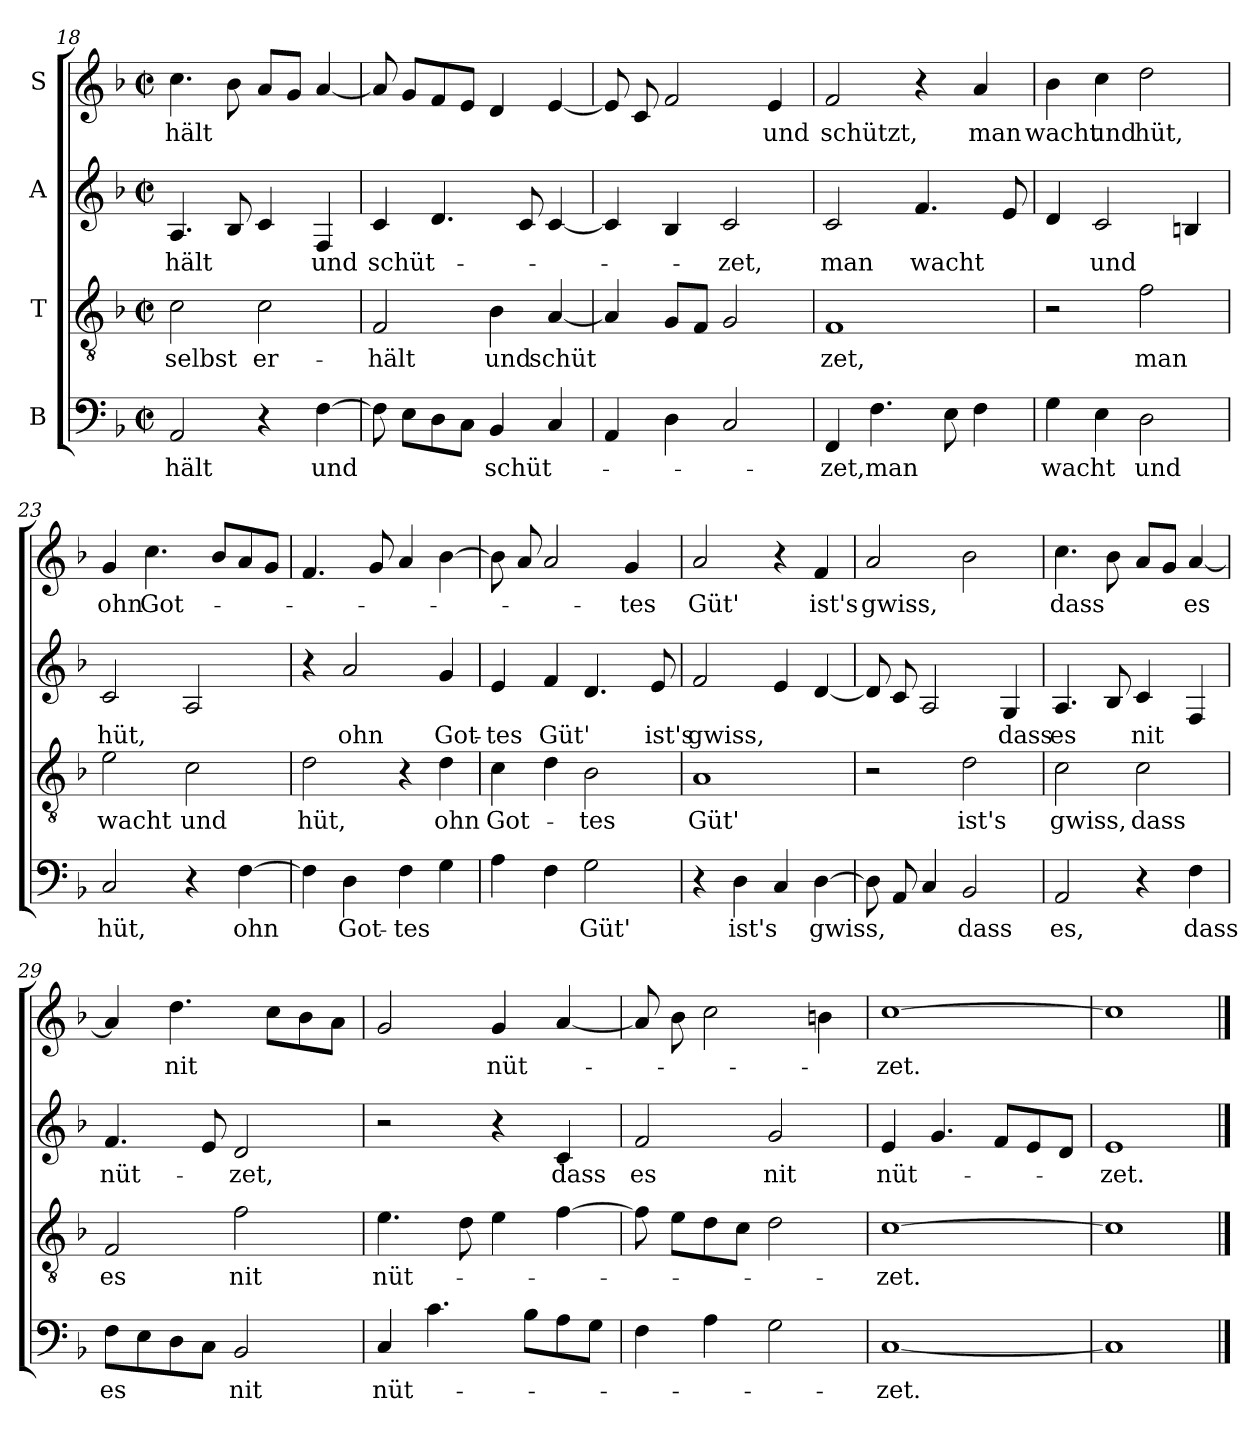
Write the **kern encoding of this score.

**kern	**text	**kern	**text	**kern	**text	**kern	**text
*part4	*part4	*part3	*part3	*part2	*part2	*part1	*part1
*staff4	*staff4	*staff3	*staff3	*staff2	*staff2	*staff1	*staff1
*I"B	*	*I"T	*	*I"A	*	*I"S	*
!!LO:PB:g=z
*clefF4	*	*clefGv2	*	*clefG2	*	*clefG2	*
*k[b-]	*	*k[b-]	*	*k[b-]	*	*k[b-]	*
*M2/2	*	*M2/2	*	*M2/2	*	*M2/2	*
*met(c|)	*	*met(c|)	*	*met(c|)	*	*met(c|)	*
=18	=18	=18	=18	=18	=18	=18	=18
!	!LO:LY:b	!	!LO:LY:b	!	!LO:LY:b	!	!LO:LY:b
2AA/	-hält	2c\	selbst	4.A/	-hält	4.cc\	-hält
.	.	.	.	8B-/	.	8b-\	.
!	!	!	!LO:LY:b	!	!	!	!
4r	.	2c\	er-	4c/	.	8a/L	.
.	.	.	.	.	.	8g/J	.
!	!LO:LY:b	!	!	!	!LO:LY:b	!	!
[4F\	und	.	.	4F/	und	[4a/	.
=19	=19	=19	=19	=19	=19	=19	=19
!	!	!	!LO:LY:b	!	!LO:LY:b	!	!
8F\]	.	2F/	-hält	4c/	schüt-	8a/]	.
8E\L	.	.	.	.	.	8g/L	.
8D\	.	.	.	4.d/	.	8f/	.
8C\J	.	.	.	.	.	8e/J	.
!	!LO:LY:b	!	!LO:LY:b	!	!	!	!
4BB-/	schüt-	4B-\	und	.	.	4d/	.
.	.	.	.	8c/	.	.	.
!	!	!	!LO:LY:b	!	!	!	!
4C/	.	[4A/	-schüt	[4c/	.	[4e/	.
=20	=20	=20	=20	=20	=20	=20	=20
4AA/	.	4A/]	.	4c/]	.	8e/]	.
.	.	.	.	.	.	8c/	.
4D\	.	8G/L	.	4B-/	.	2f/	.
.	.	8F/J	.	.	.	.	.
!	!	!	!	!	!LO:LY:b	!	!
2C/	.	2G/	.	2c/	-zet,	.	.
!	!	!	!	!	!	!	!LO:LY:b
.	.	.	.	.	.	4e/	und
=21	=21	=21	=21	=21	=21	=21	=21
!	!LO:LY:b	!	!LO:LY:b	!	!LO:LY:b	!	!LO:LY:b
4FF/	-zet,	1F	zet,	2c/	man	2f/	schützt,
!	!LO:LY:b	!	!	!	!	!	!
4.F\	man	.	.	.	.	.	.
!	!	!	!	!	!LO:LY:b	!	!
.	.	.	.	4.f/	wacht	4r	.
8E\	.	.	.	.	.	.	.
!	!	!	!	!	!	!	!LO:LY:b
4F\	.	.	.	.	.	4a/	man
.	.	.	.	8e/	.	.	.
=22	=22	=22	=22	=22	=22	=22	=22
!	!LO:LY:b	!	!	!	!	!	!LO:LY:b
4G\	wacht	2r	.	4d/	.	4b-\	wacht
!	!	!	!	!	!LO:LY:b	!	!LO:LY:b
4E\	.	.	.	2c/	und	4cc\	und
!	!LO:LY:b	!	!LO:LY:b	!	!	!	!LO:LY:b
2D\	und	2f\	man	.	.	2dd\	hüt,
.	.	.	.	4Bn/	.	.	.
!!LO:LB:g=z
=23	=23	=23	=23	=23	=23	=23	=23
!	!LO:LY:b	!	!LO:LY:b	!	!LO:LY:b	!	!LO:LY:b
2C/	hüt,	2e\	wacht	2c/	hüt,	4g/	ohn
!	!	!	!	!	!	!	!LO:LY:b
.	.	.	.	.	.	4.cc\	Got-
!	!	!	!LO:LY:b	!	!	!	!
4r	.	2c\	und	2A/	.	.	.
.	.	.	.	.	.	8b-/L	.
!	!LO:LY:b	!	!	!	!	!	!
[4F\	ohn	.	.	.	.	8a/	.
.	.	.	.	.	.	8g/J	.
=24	=24	=24	=24	=24	=24	=24	=24
!	!	!	!LO:LY:b	!	!	!	!
4F\]	.	2d\	hüt,	4r	.	4.f/	.
!	!LO:LY:b	!	!	!	!LO:LY:b	!	!
4D\	Got-	.	.	2a/	ohn	.	.
.	.	.	.	.	.	8g/	.
!	!LO:LY:b	!	!	!	!	!	!
4F\	-tes	4r	.	.	.	4a/	.
!	!	!	!LO:LY:b	!	!LO:LY:b	!	!
4G\	.	4d\	ohn	4g/	Got-	[4b-\	.
=25	=25	=25	=25	=25	=25	=25	=25
!	!	!	!LO:LY:b	!	!LO:LY:b	!	!
4A\	.	4c\	Got-	4e/	-tes	8b-\]	.
.	.	.	.	.	.	8a/	.
!	!	!	!	!	!LO:LY:b	!	!
4F\	.	4d\	.	4f/	Güt'	2a/	.
!	!LO:LY:b	!	!LO:LY:b	!	!	!	!
2G\	Güt'	2B-\	-tes	4.d/	.	.	.
!	!	!	!	!	!	!	!LO:LY:b
.	.	.	.	.	.	4g/	-tes
!	!	!	!	!	!LO:LY:b	!	!
.	.	.	.	8e/	ist's	.	.
=26	=26	=26	=26	=26	=26	=26	=26
!	!	!	!LO:LY:b	!	!LO:LY:b	!	!LO:LY:b
4r	.	1A	Güt'	2f/	gwiss,	2a/	Güt'
!	!LO:LY:b	!	!	!	!	!	!
4D\	ist's	.	.	.	.	.	.
4C/	.	.	.	4e/	.	4r	.
!	!LO:LY:b	!	!	!	!	!	!LO:LY:b
[4D\	gwiss,	.	.	[4d/	.	4f/	ist's
=27	=27	=27	=27	=27	=27	=27	=27
!	!	!	!	!	!	!	!LO:LY:b
8D\]	.	2r	.	8d/]	.	2a/	gwiss,
8AA/	.	.	.	8c/	.	.	.
4C/	.	.	.	2A/	.	.	.
!	!LO:LY:b	!	!LO:LY:b	!	!	!	!
2BB-/	dass	2d\	ist's	.	.	2b-\	.
!	!	!	!	!	!LO:LY:b	!	!
.	.	.	.	4G/	dass	.	.
!!LO:LB:g=z
=28	=28	=28	=28	=28	=28	=28	=28
!	!LO:LY:b	!	!LO:LY:b	!	!LO:LY:b	!	!LO:LY:b
2AA/	es,	2c\	gwiss,	4.A/	es	4.cc\	dass
.	.	.	.	8B-/	.	8b-\	.
!	!	!	!LO:LY:b	!	!LO:LY:b	!	!
4r	.	2c\	dass	4c/	nit	8a/L	.
.	.	.	.	.	.	8g/J	.
!	!LO:LY:b	!	!	!	!	!	!LO:LY:b
4F\	dass	.	.	4F/	.	[4a/	es
=29	=29	=29	=29	=29	=29	=29	=29
!	!LO:LY:b	!	!LO:LY:b	!	!LO:LY:b	!	!
8F\L	es	2F/	es	4.f/	nüt-	4a/]	.
8E\	.	.	.	.	.	.	.
!	!	!	!	!	!	!	!LO:LY:b
8D\	.	.	.	.	.	4.dd\	nit
8C\J	.	.	.	8e/	.	.	.
!	!LO:LY:b	!	!LO:LY:b	!	!LO:LY:b	!	!
2BB-/	nit	2f\	nit	2d/	-zet,	.	.
.	.	.	.	.	.	8cc\L	.
.	.	.	.	.	.	8b-\	.
.	.	.	.	.	.	8a\J	.
=30	=30	=30	=30	=30	=30	=30	=30
!	!LO:LY:b	!	!LO:LY:b	!	!	!	!
4C/	nüt-	4.e\	nüt-	2r	.	2g/	.
4.c\	.	.	.	.	.	.	.
.	.	8d\	.	.	.	.	.
!	!	!	!	!	!	!	!LO:LY:b
.	.	4e\	.	4r	.	4g/	nüt-
8B-\L	.	.	.	.	.	.	.
!	!	!	!	!	!LO:LY:b	!	!
8A\	.	[4f\	.	4c/	dass	[4a/	.
8G\J	.	.	.	.	.	.	.
=31	=31	=31	=31	=31	=31	=31	=31
!	!	!	!	!	!LO:LY:b	!	!
4F\	.	8f\]	.	2f/	es	8a/]	.
.	.	8e\L	.	.	.	8b-\	.
4A\	.	8d\	.	.	.	2cc\	.
.	.	8c\J	.	.	.	.	.
!	!	!	!	!	!LO:LY:b	!	!
2G\	.	2d\	.	2g/	nit	.	.
.	.	.	.	.	.	4bn\	.
=32	=32	=32	=32	=32	=32	=32	=32
!	!LO:LY:b	!	!LO:LY:b	!	!LO:LY:b	!	!LO:LY:b
[1C	-zet.	[1c	-zet.	4e/	nüt-	[1cc	-zet.
.	.	.	.	4.g/	.	.	.
.	.	.	.	8f/L	.	.	.
.	.	.	.	8e/	.	.	.
.	.	.	.	8d/J	.	.	.
=33	=33	=33	=33	=33	=33	=33	=33
!	!	!	!	!	!LO:LY:b	!	!
1C]	.	1c]	.	1e	-zet.	1cc]	.
==	==	==	==	==	==	==	==
*-	*-	*-	*-	*-	*-	*-	*-
